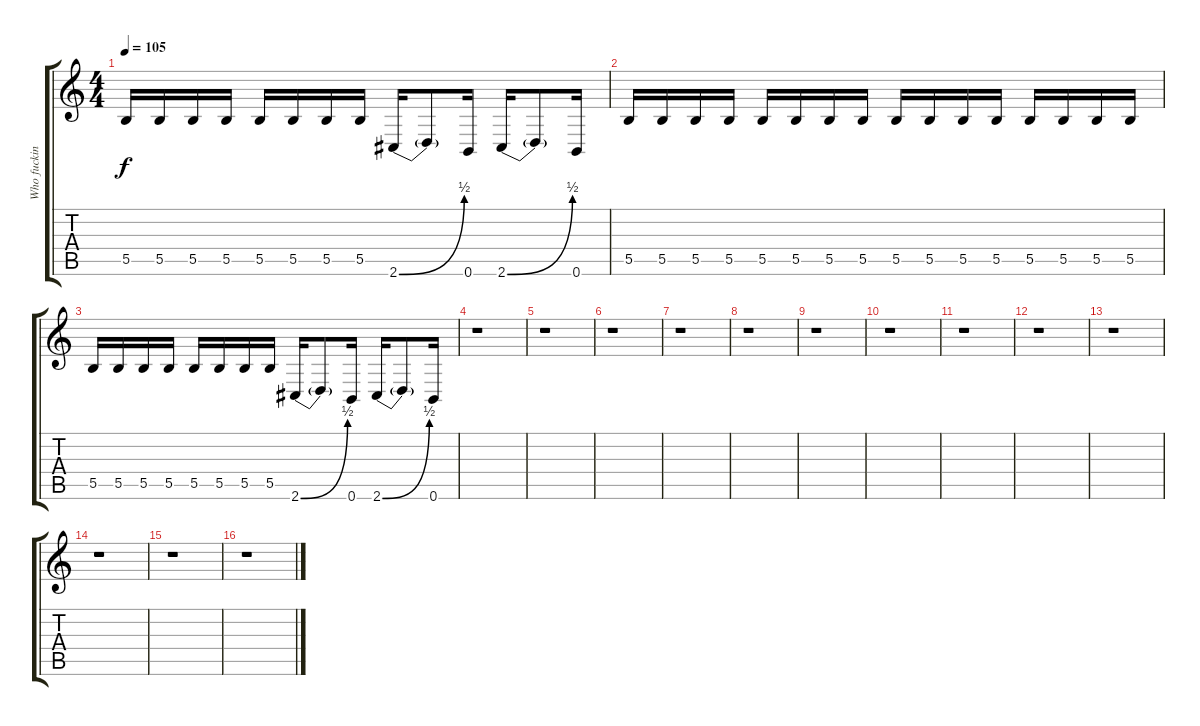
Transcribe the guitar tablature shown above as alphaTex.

\track ("Who fucking Knows - Fills" "Who fuckin") {instrument distortionguitar}
\staff {score tabs}
\tuning (Db4 Ab3 E3 B2 Gb2 B1) {hide}
\ts (4 4)
\tempo 105
\clef g2
\ks c
5.5.16{dy f} 5.5.16 5.5.16 5.5.16 5.5.16 5.5.16 5.5.16 5.5.16 2.6{be (bend 0 0 60 2)}.16 2.6{t}.8 0.6.16 2.6{be (bend 0 0 60 2)}.16 2.6{t}.8 0.6.16 |
5.5.16 5.5.16 5.5.16 5.5.16 5.5.16 5.5.16 5.5.16 5.5.16 5.5.16 5.5.16 5.5.16 5.5.16 5.5.16 5.5.16 5.5.16 5.5.16 |
5.5.16 5.5.16 5.5.16 5.5.16 5.5.16 5.5.16 5.5.16 5.5.16 2.6{be (bend 0 0 60 2)}.16 2.6{t}.8 0.6.16 2.6{be (bend 0 0 60 2)}.16 2.6{t}.8 0.6.16 |
r.1 |
r.1 |
r.1 |
r.1 |
r.1 |
r.1 |
r.1 |
r.1 |
r.1 |
r.1 |
r.1 |
r.1 |
r.1
